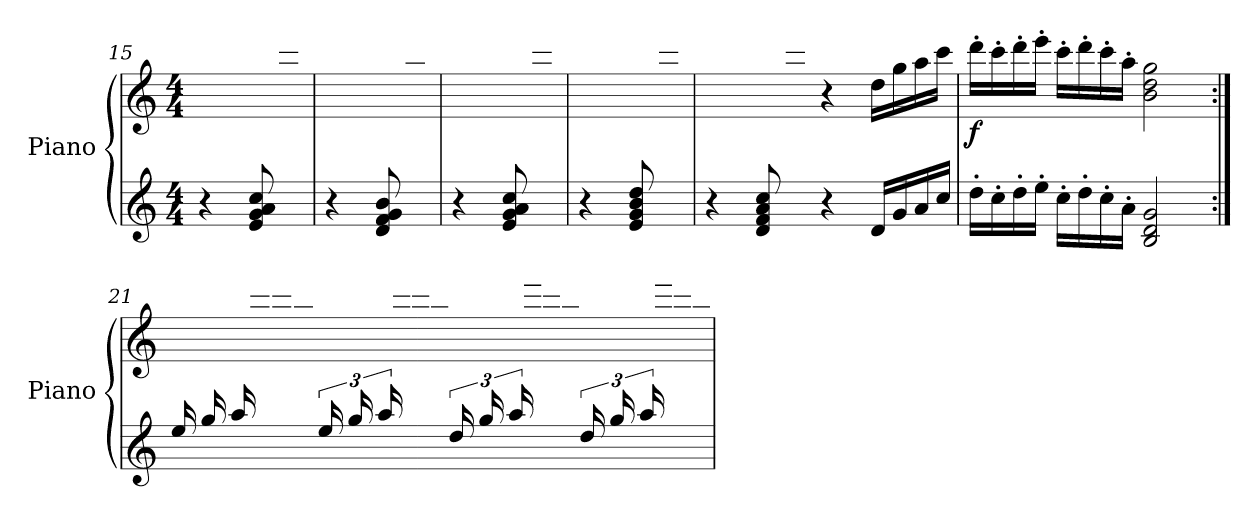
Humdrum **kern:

**kern	**kern	**dynam
*part1	*part1	*part1
*staff2	*staff1	*staff1/2
*I"Piano	*	*
*I'Piano	*	*
*clefG2	*clefG2	*
*k[]	*k[]	*
*M4/4	*M4/4	*
=15	=15	=15
4r	4.ryy	.
8e/ 8g/ 8a/ 8cc/L	.	.
8ryy	8ee\ 8gg\ 8aa\ 8ccc\J	.
=16	=16	=16
4r	4.ryy	.
8d/ 8f/ 8g/ 8b/L	.	.
8ryy	8dd\ 8ff\ 8gg\ 8bb\J	.
!!LO:LB:g=z
=17	=17	=17
4r	4.ryy	.
8e/ 8g/ 8a/ 8cc/L	.	.
8ryy	8ee\ 8gg\ 8aa\ 8ccc\J	.
=18	=18	=18
4r	4.ryy	.
8e/ 8g/ 8b/ 8dd/L	.	.
8ryy	8ee\ 8gg\ 8bb\ 8ddd\J	.
=19	=19	=19
*^	*	*
4r	2ryy	4.ryy	.
8d/ 8f/ 8a/ 8cc/L	.	.	.
2ryy	.	8dd\ 8ff\ 8aa\ 8ccc\J	.
.	4r	4r	.
.	16d/LL	16dd\LL	.
.	16g/	16gg\	.
8ryy	16a/	16aa\	.
.	16cc/JJ	16ccc\JJ	.
=20	=20	=20	=20
!	!	!	!LO:DY:b
*v	*v	*	*
16dd'>\LL	16ddd'>\LL	f
16cc'>\	16ccc'>\	.
16dd'>\	16ddd'>\	.
16ee'>\JJ	16eee'>\JJ	.
16cc'>\LL	16ccc'>\LL	.
16dd'>\	16ddd'>\	.
16cc'>\	16ccc'>\	.
16a'>\JJ	16aa'>\JJ	.
2B/ 2d/ 2g/	2b\ 2dd\ 2gg\	.
!!LO:PB:g=z
=21:|!	=21:|!	=21:|!
16ee/LL	8.ryy	.
16gg/	.	.
16aa/	.	.
8.ryy	16ddd'<\	.
.	16ccc\	.
.	16aa\JJ	.
24ee/LL	8ryy	.
24gg/	.	.
24aa/	.	.
8ryy	24ddd\	.
.	24ccc\	.
.	24aa\JJ	.
24dd/LL	8ryy	.
24gg/	.	.
24aa/	.	.
8ryy	24eee\	.
.	24ddd\	.
.	24bb\JJ	.
24dd/LL	8ryy	.
24gg/	.	.
24aa/	.	.
8ryy	24eee\	.
.	24ddd\	.
.	24bb\JJ	.
=	=	=
*-	*-	*-
